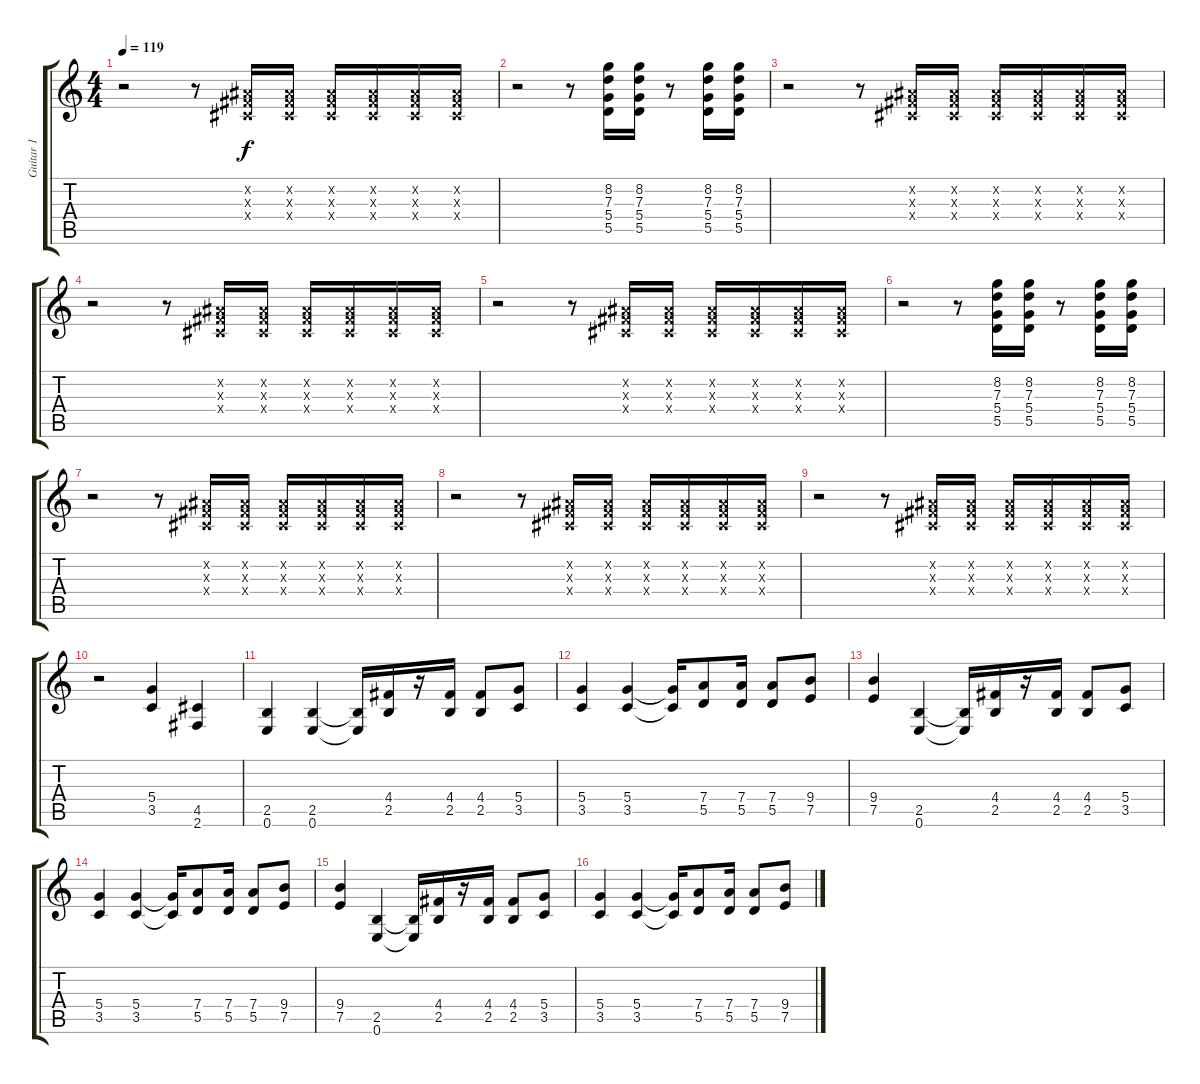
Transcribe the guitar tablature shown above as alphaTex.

\track ("Guitar 1" "Guitar 1") {instrument distortionguitar}
\staff {score tabs}
\tuning (E4 B3 G3 D3 A2 E2) {hide}
\ts (4 4)
\tempo 119
\clef g2
\ks c
r.2{dy f} r.8 (-1.2{x} -1.3{x} -1.4{x}).16 (-1.2{x} -1.3{x} -1.4{x}).16 (-1.2{x} -1.3{x} -1.4{x}).16 (-1.2{x} -1.3{x} -1.4{x}).16 (-1.2{x} -1.3{x} -1.4{x}).16 (-1.2{x} -1.3{x} -1.4{x}).16 |
r.2 r.8 (8.2 7.3 5.4 5.5).16 (8.2 7.3 5.4 5.5).16 r.8 (8.2 7.3 5.4 5.5).16 (8.2 7.3 5.4 5.5).16 |
r.2 r.8 (-1.2{x} -1.3{x} -1.4{x}).16 (-1.2{x} -1.3{x} -1.4{x}).16 (-1.2{x} -1.3{x} -1.4{x}).16 (-1.2{x} -1.3{x} -1.4{x}).16 (-1.2{x} -1.3{x} -1.4{x}).16 (-1.2{x} -1.3{x} -1.4{x}).16 |
r.2 r.8 (-1.2{x} -1.3{x} -1.4{x}).16 (-1.2{x} -1.3{x} -1.4{x}).16 (-1.2{x} -1.3{x} -1.4{x}).16 (-1.2{x} -1.3{x} -1.4{x}).16 (-1.2{x} -1.3{x} -1.4{x}).16 (-1.2{x} -1.3{x} -1.4{x}).16 |
r.2 r.8 (-1.2{x} -1.3{x} -1.4{x}).16 (-1.2{x} -1.3{x} -1.4{x}).16 (-1.2{x} -1.3{x} -1.4{x}).16 (-1.2{x} -1.3{x} -1.4{x}).16 (-1.2{x} -1.3{x} -1.4{x}).16 (-1.2{x} -1.3{x} -1.4{x}).16 |
r.2 r.8 (8.2 7.3 5.4 5.5).16 (8.2 7.3 5.4 5.5).16 r.8 (8.2 7.3 5.4 5.5).16 (8.2 7.3 5.4 5.5).16 |
r.2 r.8 (-1.2{x} -1.3{x} -1.4{x}).16 (-1.2{x} -1.3{x} -1.4{x}).16 (-1.2{x} -1.3{x} -1.4{x}).16 (-1.2{x} -1.3{x} -1.4{x}).16 (-1.2{x} -1.3{x} -1.4{x}).16 (-1.2{x} -1.3{x} -1.4{x}).16 |
r.2 r.8 (-1.2{x} -1.3{x} -1.4{x}).16 (-1.2{x} -1.3{x} -1.4{x}).16 (-1.2{x} -1.3{x} -1.4{x}).16 (-1.2{x} -1.3{x} -1.4{x}).16 (-1.2{x} -1.3{x} -1.4{x}).16 (-1.2{x} -1.3{x} -1.4{x}).16 |
r.2 r.8 (-1.2{x} -1.3{x} -1.4{x}).16 (-1.2{x} -1.3{x} -1.4{x}).16 (-1.2{x} -1.3{x} -1.4{x}).16 (-1.2{x} -1.3{x} -1.4{x}).16 (-1.2{x} -1.3{x} -1.4{x}).16 (-1.2{x} -1.3{x} -1.4{x}).16 |
r.2 (5.4 3.5).4 (4.5 2.6).4 |
(2.5 0.6).4 (2.5 0.6).4 (2.5{t} 0.6{t}).16 (4.4 2.5).16 r.16 (4.4 2.5).16 (4.4 2.5).8 (5.4 3.5).8 |
(5.4 3.5).4 (5.4 3.5).4 (5.4{t} 3.5{t}).16 (7.4 5.5).8 (7.4 5.5).16 (7.4 5.5).8 (9.4 7.5).8 |
(9.4 7.5).4 (2.5 0.6).4 (2.5{t} 0.6{t}).16 (4.4 2.5).16 r.16 (4.4 2.5).16 (4.4 2.5).8 (5.4 3.5).8 |
(5.4 3.5).4 (5.4 3.5).4 (5.4{t} 3.5{t}).16 (7.4 5.5).8 (7.4 5.5).16 (7.4 5.5).8 (9.4 7.5).8 |
(9.4 7.5).4 (2.5 0.6).4 (2.5{t} 0.6{t}).16 (4.4 2.5).16 r.16 (4.4 2.5).16 (4.4 2.5).8 (5.4 3.5).8 |
(5.4 3.5).4 (5.4 3.5).4 (5.4{t} 3.5{t}).16 (7.4 5.5).8 (7.4 5.5).16 (7.4 5.5).8 (9.4 7.5).8
